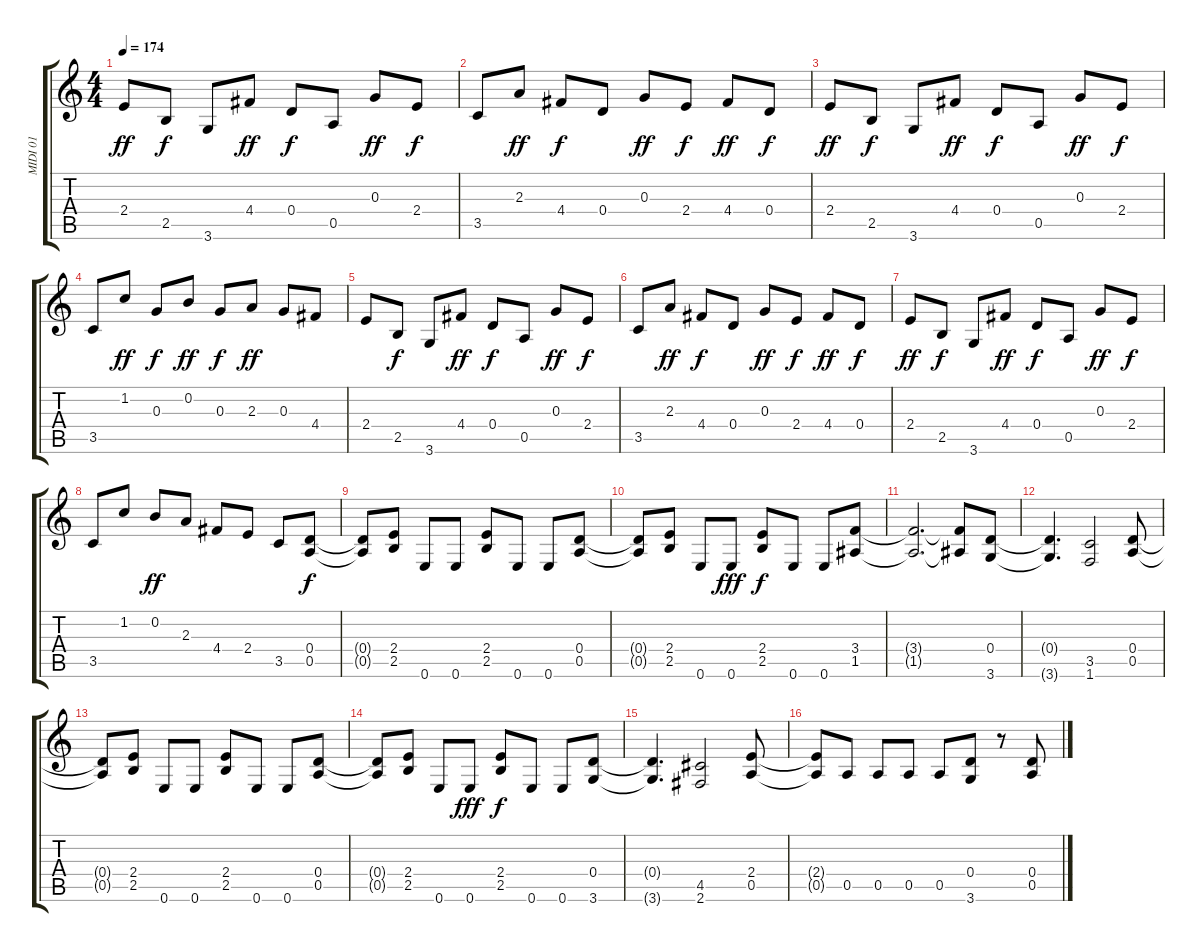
\track ("MIDI 01" "MIDI 01") {instrument distortionguitar}
\staff {score tabs}
\tuning (E4 B3 G3 D3 A2 E2) {hide}
\ts (4 4)
\tempo 174
\clef g2
\ks c
2.4.8{dy ff} 2.5.8{dy f} 3.6.8 4.4.8{dy ff} 0.4.8{dy f} 0.5.8 0.3.8{dy ff} 2.4.8{dy f} |
3.5.8 2.3.8{dy ff} 4.4.8{dy f} 0.4.8 0.3.8{dy ff} 2.4.8{dy f} 4.4.8{dy ff} 0.4.8{dy f} |
2.4.8{dy ff} 2.5.8{dy f} 3.6.8 4.4.8{dy ff} 0.4.8{dy f} 0.5.8 0.3.8{dy ff} 2.4.8{dy f} |
3.5.8 1.2.8{dy ff} 0.3.8{dy f} 0.2.8{dy ff} 0.3.8{dy f} 2.3.8{dy ff} 0.3.8 4.4.8 |
2.4.8 2.5.8{dy f} 3.6.8 4.4.8{dy ff} 0.4.8{dy f} 0.5.8 0.3.8{dy ff} 2.4.8{dy f} |
3.5.8 2.3.8{dy ff} 4.4.8{dy f} 0.4.8 0.3.8{dy ff} 2.4.8{dy f} 4.4.8{dy ff} 0.4.8{dy f} |
2.4.8{dy ff} 2.5.8{dy f} 3.6.8 4.4.8{dy ff} 0.4.8{dy f} 0.5.8 0.3.8{dy ff} 2.4.8{dy f} |
3.5.8 1.2.8 0.2.8{dy ff} 2.3.8 4.4.8 2.4.8 3.5.8 (0.4 0.5).8{dy f} |
(0.4{t} 0.5{t}).8 (2.4 2.5).8 0.6.8 0.6.8 (2.4 2.5).8 0.6.8 0.6.8 (0.4 0.5).8 |
(0.4{t} 0.5{t}).8 (2.4 2.5).8 0.6.8 0.6.8{dy fff} (2.4 2.5).8{dy f} 0.6.8 0.6.8 (3.4 1.5).8 |
(3.4{t} 1.5{t}).2{d} (3.4{t} 1.5{t}).8 (0.4 3.6).8 |
(0.4{t} 3.6{t}).4{d} (3.5 1.6).2 (0.4 0.5).8 |
(0.4{t} 0.5{t}).8 (2.4 2.5).8 0.6.8 0.6.8 (2.4 2.5).8 0.6.8 0.6.8 (0.4 0.5).8 |
(0.4{t} 0.5{t}).8 (2.4 2.5).8 0.6.8 0.6.8{dy fff} (2.4 2.5).8{dy f} 0.6.8 0.6.8 (0.4 3.6).8 |
(0.4{t} 3.6{t}).4{d} (4.5 2.6).2 (2.4 0.5).8 |
(2.4{t} 0.5{t}).8 0.5.8 0.5.8 0.5.8 0.5.8 (0.4 3.6).8 r.8 (0.4 0.5).8
